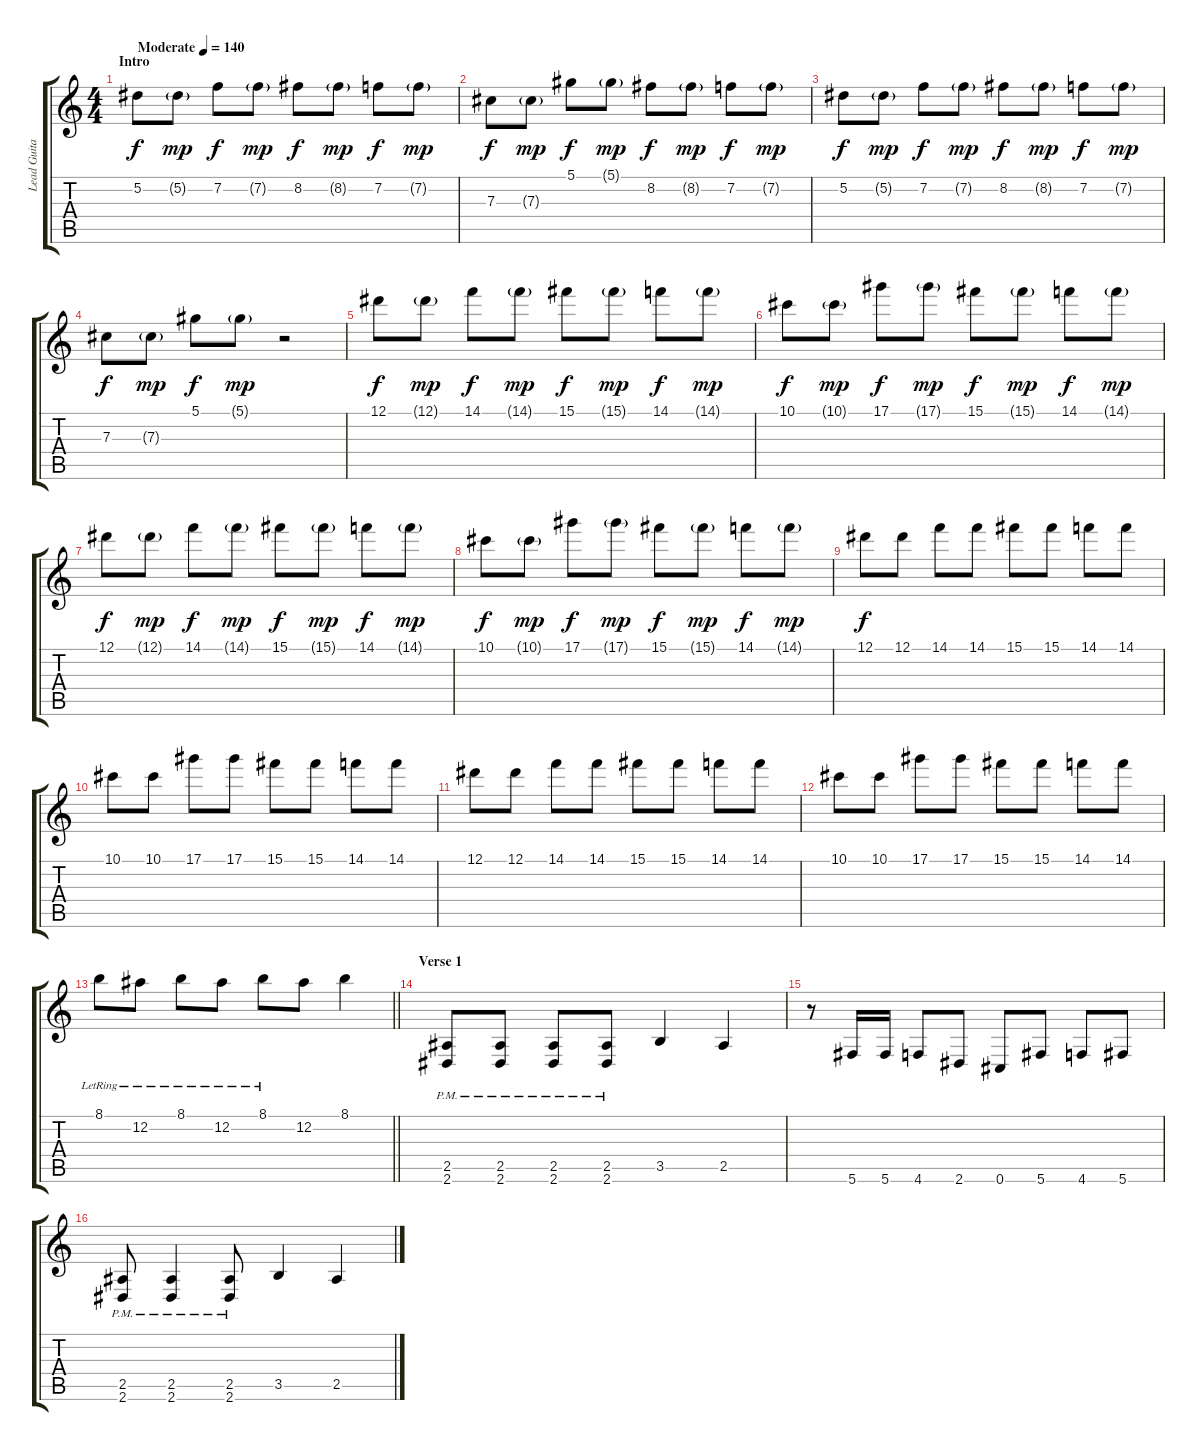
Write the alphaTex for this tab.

\track ("Lead Guitar" "Lead Guita") {instrument distortionguitar}
\staff {score tabs}
\tuning (Eb4 Bb3 Gb3 Db3 Ab2 Db2) {hide}
\ts (4 4)
\section ("" "Intro")
\tempo (140 "Moderate")
\clef g2
\ks c
5.2.8{dy f instrument distortionguitar} 5.2{g}.8{dy mp} 7.2.8{dy f} 7.2{g}.8{dy mp} 8.2.8{dy f} 8.2{g}.8{dy mp} 7.2.8{dy f} 7.2{g}.8{dy mp} |
7.3.8{dy f} 7.3{g}.8{dy mp} 5.1.8{dy f} 5.1{g}.8{dy mp} 8.2.8{dy f} 8.2{g}.8{dy mp} 7.2.8{dy f} 7.2{g}.8{dy mp} |
5.2.8{dy f} 5.2{g}.8{dy mp} 7.2.8{dy f} 7.2{g}.8{dy mp} 8.2.8{dy f} 8.2{g}.8{dy mp} 7.2.8{dy f} 7.2{g}.8{dy mp} |
7.3.8{dy f} 7.3{g}.8{dy mp} 5.1.8{dy f} 5.1{g}.8{dy mp} r.2 |
12.1.8{dy f} 12.1{g}.8{dy mp} 14.1.8{dy f} 14.1{g}.8{dy mp} 15.1.8{dy f} 15.1{g}.8{dy mp} 14.1.8{dy f} 14.1{g}.8{dy mp} |
10.1.8{dy f} 10.1{g}.8{dy mp} 17.1.8{dy f} 17.1{g}.8{dy mp} 15.1.8{dy f} 15.1{g}.8{dy mp} 14.1.8{dy f} 14.1{g}.8{dy mp} |
12.1.8{dy f} 12.1{g}.8{dy mp} 14.1.8{dy f} 14.1{g}.8{dy mp} 15.1.8{dy f} 15.1{g}.8{dy mp} 14.1.8{dy f} 14.1{g}.8{dy mp} |
10.1.8{dy f} 10.1{g}.8{dy mp} 17.1.8{dy f} 17.1{g}.8{dy mp} 15.1.8{dy f} 15.1{g}.8{dy mp} 14.1.8{dy f} 14.1{g}.8{dy mp} |
12.1.8{dy f} 12.1.8 14.1.8 14.1.8 15.1.8 15.1.8 14.1.8 14.1.8 |
10.1.8 10.1.8 17.1.8 17.1.8 15.1.8 15.1.8 14.1.8 14.1.8 |
12.1.8 12.1.8 14.1.8 14.1.8 15.1.8 15.1.8 14.1.8 14.1.8 |
10.1.8 10.1.8 17.1.8 17.1.8 15.1.8 15.1.8 14.1.8 14.1.8 |
\barLineRight lightlight
8.1{lr}.8{balance 4} 12.2{lr}.8 8.1{lr}.8 12.2{lr}.8 8.1{lr}.8 12.2.8 8.1.4 |
\section ("" "Verse 1")
(2.5{pm} 2.6{pm}).8{volume 13 balance 8} (2.5{pm} 2.6{pm}).8 (2.5{pm} 2.6{pm}).8 (2.5{pm} 2.6{pm}).8 3.5.4 2.5.4 |
r.8 5.6.16 5.6.16 4.6.8 2.6.8 0.6.8 5.6.8 4.6.8 5.6.8 |
(2.5{pm} 2.6{pm}).8 (2.5{pm} 2.6{pm}).4 (2.5{pm} 2.6{pm}).8 3.5.4 2.5.4
